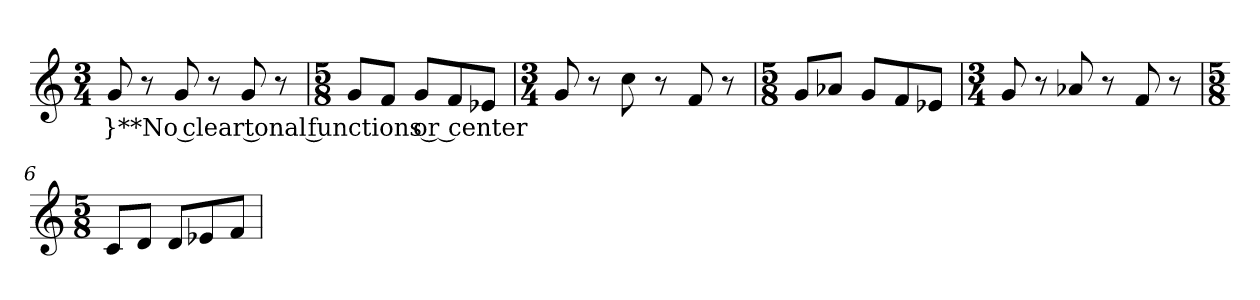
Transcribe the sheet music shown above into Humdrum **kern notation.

**kern	**text
*part1	*part1
*staff1	*staff1
*clefG2	*
*k[]	*
*a:	*
*M3/4	*
=1	=1
8g	}**No clear tonal functions or center
8r	.
8g	.
8r	.
8g	.
8r	.
=2	=2
*M5/8	*
8gL	.
8fJ	.
8gL	.
8f	.
8e-XJ	.
=3	=3
*M3/4	*
8g	.
8r	.
8cc	.
8r	.
8f	.
8r	.
=4	=4
*M5/8	*
8gL	.
8a-XJ	.
8gL	.
8f	.
8e-XJ	.
=5	=5
*M3/4	*
8g	.
8r	.
8a-X	.
8r	.
8f	.
8r	.
=6	=6
*M5/8	*
8cL	.
8dJ	.
8dL	.
8e-X	.
8fJ	.
=	=
*-	*-
